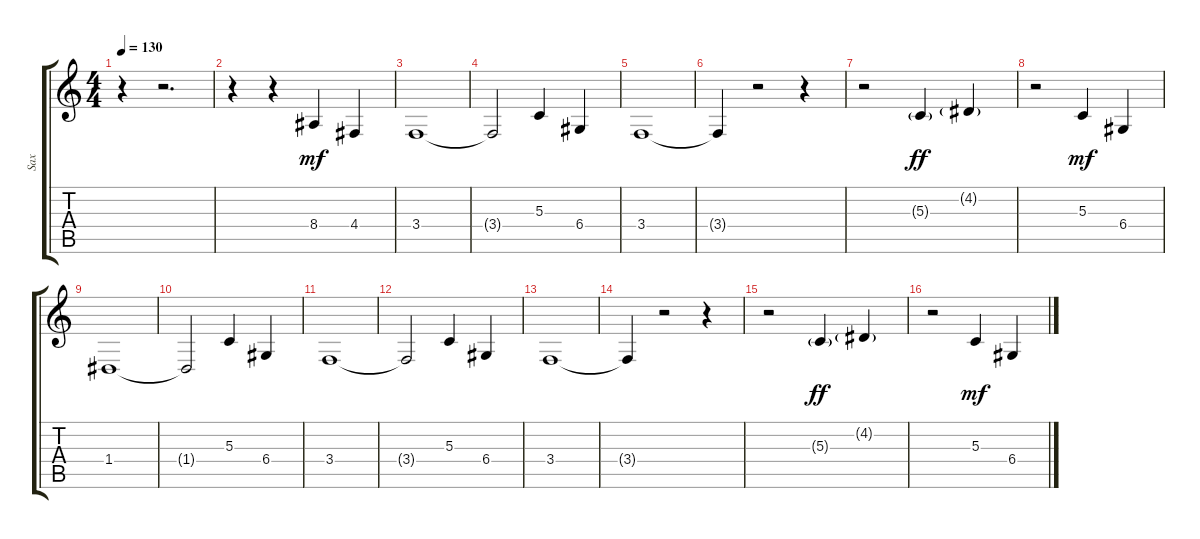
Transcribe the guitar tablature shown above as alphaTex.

\track ("Sax" "Sax") {instrument mutedtrumpet}
\staff {score tabs}
\tuning (E4 B3 G3 D3 A2 E2) {hide}
\ts (4 4)
\tempo 130
\clef g2
\ks c
r.4{dy mf} r.2{d} |
r.4 r.4 8.4.4 4.4.4 |
3.4.1 |
3.4{t}.2 5.3.4 6.4.4 |
3.4.1 |
3.4{t}.4 r.2 r.4 |
r.2 5.3{g}.4{dy ff volume 10} 4.2{g}.4{volume 10} |
r.2 5.3.4{dy mf} 6.4.4 |
1.4.1 |
1.4{t}.2 5.3.4 6.4.4 |
3.4.1 |
3.4{t}.2 5.3.4 6.4.4 |
3.4.1 |
3.4{t}.4 r.2 r.4 |
r.2 5.3{g}.4{dy ff volume 10} 4.2{g}.4{volume 10} |
r.2 5.3.4{dy mf} 6.4.4
